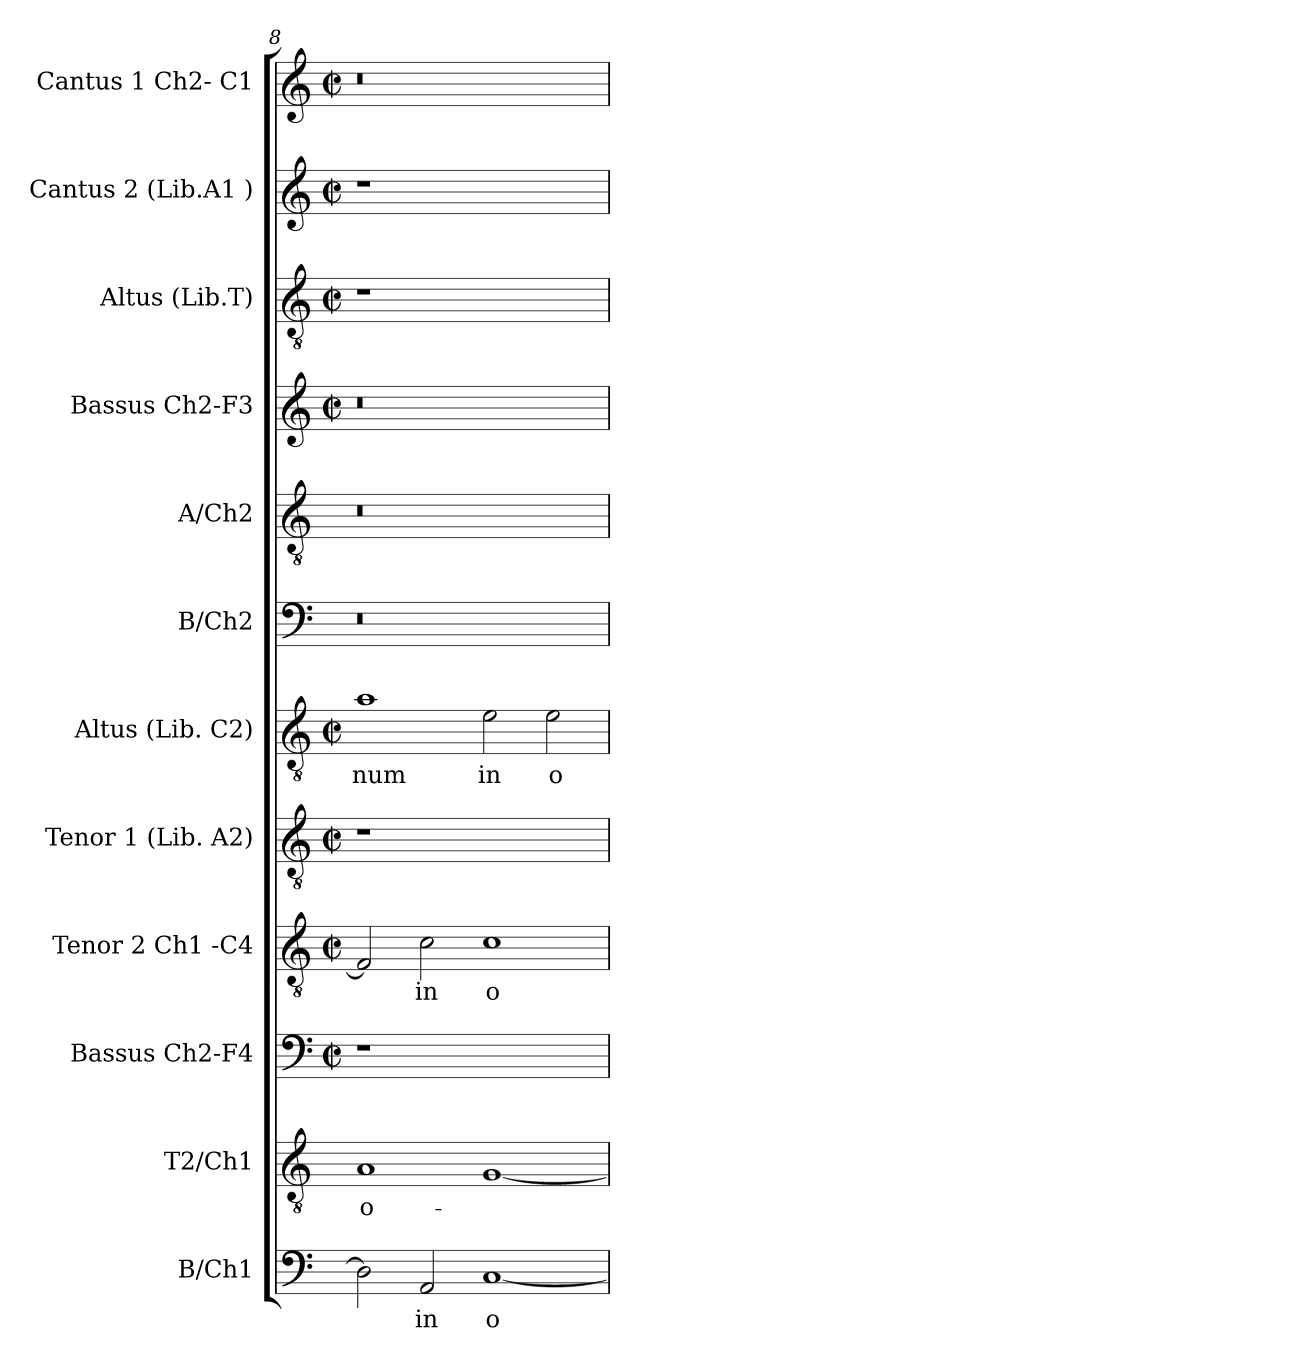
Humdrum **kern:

**kern	**text	**kern	**text	**kern	**kern	**text	**kern	**kern	**text	**kern	**kern	**kern	**kern	**kern	**kern
*part12	*part12	*part11	*part11	*part10	*part9	*part9	*part8	*part7	*part7	*part6	*part5	*part4	*part3	*part2	*part1
*staff12	*staff12	*staff11	*staff11	*staff10	*staff9	*staff9	*staff8	*staff7	*staff7	*staff6	*staff5	*staff4	*staff3	*staff2	*staff1
*I"B/Ch1	*	*I"T2/Ch1	*	*I"Bassus  Ch2-F4	*I"Tenor 2  Ch1 -C4	*	*I"Tenor 1  (Lib. A2)	*I"Altus  (Lib. C2)	*	*I"B/Ch2	*I"A/Ch2	*I"Bassus  Ch2-F3	*I"Altus  (Lib.T)	*I"Cantus 2  (Lib.A1 )	*I"Cantus 1  Ch2- C1
*I'B/Ch1	*	*I'T2/Ch1	*	*I'Ch	*I'T1 /Ch1	*	*	*I'C2	*	*I'B/Ch2	*I'A/Ch2	*	*	*	*I'C1 /Ch2
*clefF4	*	*clefGv2	*	*clefF4	*clefGv2	*	*clefGv2	*clefGv2	*	*clefF4	*clefGv2	*clefG2	*clefGv2	*clefG2	*clefG2
*	*	*	*	*M2/2	*M2/2	*	*M2/2	*M2/2	*	*	*	*M2/2	*M2/2	*M2/2	*M2/2
*	*	*	*	*met(c|)	*met(c|)	*	*met(c|)	*met(c|)	*	*	*	*met(c|)	*met(c|)	*met(c|)	*met(c|)
=8	=8	=8	=8	=8	=8	=8	=8	=8	=8	=8	=8	=8	=8	=8	=8
!	!	!	!LO:LY:b:cj	!	!	!	!	!	!LO:LY:b:cj	!	!	!	!	!	!
2D\]	.	1A	o-	1r	2F/]	.	1r	1a	-num	0r	0r	0r	1r	1r	0r
!	!LO:LY:b:cj	!	!	!	!	!LO:LY:b:cj	!	!	!	!	!	!	!	!	!
2AA/	in	.	.	.	2c\	in	.	.	.	.	.	.	.	.	.
!	!LO:LY:b:cj	!	!	!	!	!LO:LY:b:cj	!	!	!LO:LY:b:cj	!	!	!	!	!	!
[<1C	o-	[<1G	.	1ryy	[>1c	o-	1ryy	2e\	in	.	.	.	1ryy	1ryy	.
!	!	!	!	!	!	!	!	!	!LO:LY:b:cj	!	!	!	!	!	!
.	.	.	.	.	.	.	.	2e\	o-	.	.	.	.	.	.
=	=	=	=	=	=	=	=	=	=	=	=	=	=	=	=
*-	*-	*-	*-	*-	*-	*-	*-	*-	*-	*-	*-	*-	*-	*-	*-
